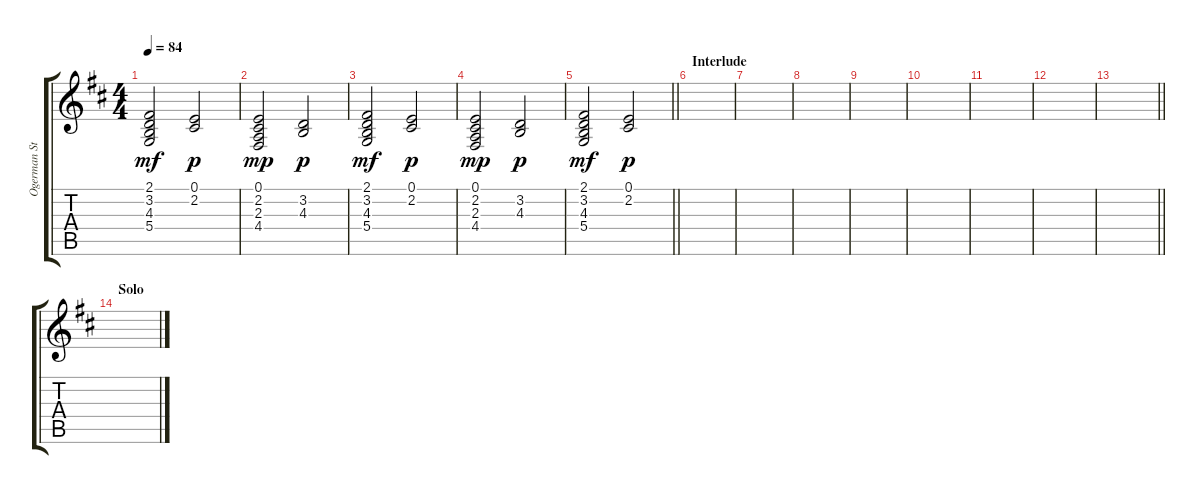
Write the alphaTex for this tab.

\track ("Ogerman Strings" "Ogerman St") {instrument stringensemble2}
\staff {score tabs}
\tuning (E4 B3 G3 D3 A2 E2) {hide}
\ts (4 4)
\tempo 84
\clef g2
\ks d
(2.1 3.2 4.3 5.4).2{dy mf} (0.1 2.2).2{dy p} |
(0.1 2.2 2.3 4.4).2{dy mp} (3.2 4.3).2{dy p} |
(2.1 3.2 4.3 5.4).2{dy mf} (0.1 2.2).2{dy p} |
(0.1 2.2 2.3 4.4).2{dy mp} (3.2 4.3).2{dy p} |
\barLineRight lightlight
(2.1 3.2 4.3 5.4).2{dy mf} (0.1 2.2).2{dy p} |
\section ("" "Interlude")
|
|
|
|
|
|
|
\barLineRight lightlight
|
\section ("" "Solo")
